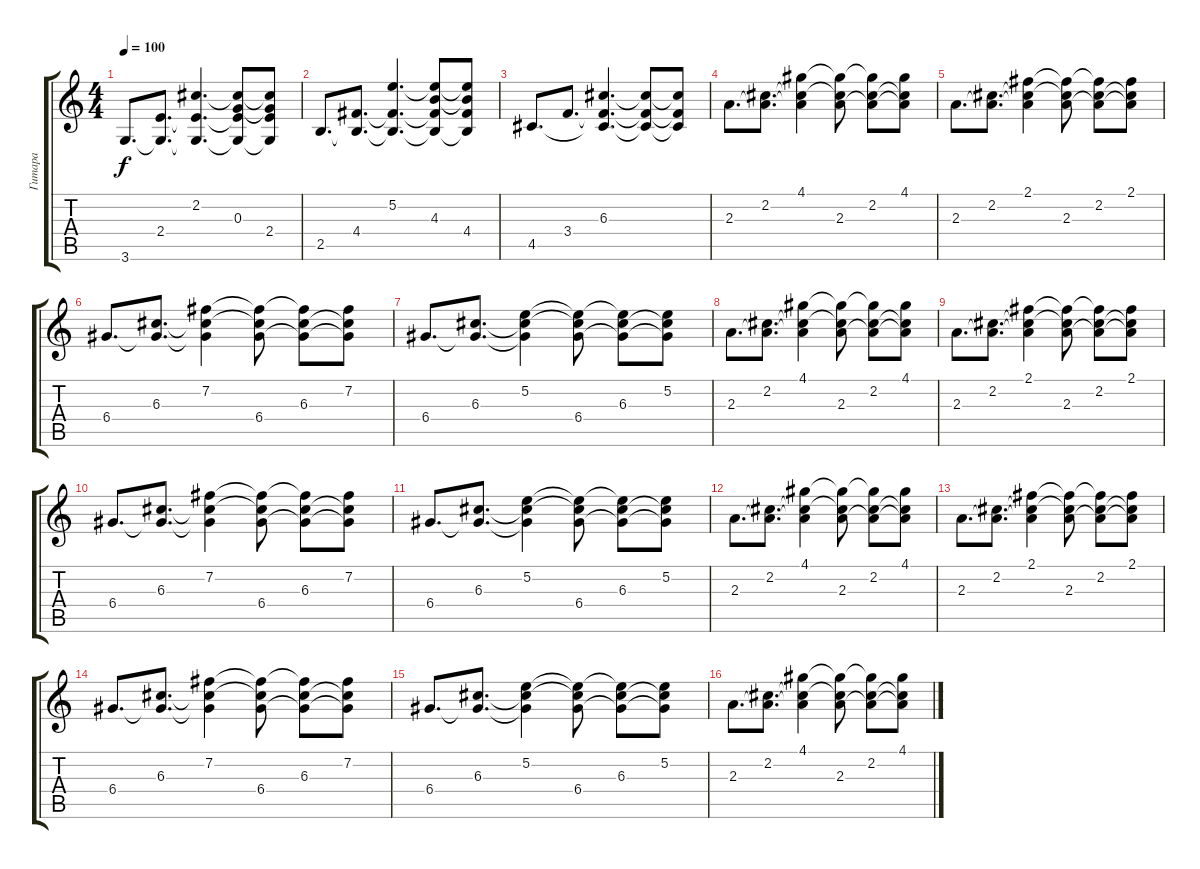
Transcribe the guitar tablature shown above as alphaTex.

\track ("Гитара" "Гитара") {instrument acousticguitarsteel}
\staff {score tabs}
\tuning (E4 B3 G3 D3 A2 E2) {hide}
\ts (4 4)
\tempo 100
\clef g2
\ks c
3.6.8{d dy f} (2.4 3.6{t}).8{d} (2.2 2.4{t} 3.6{t}).4{d} (2.2{t} 0.3 2.4{t} 3.6{t}).8 (2.2{t} 0.3{t} 2.4 3.6{t}).8 |
2.5.8{d} (4.4 2.5{t}).8{d} (5.2 4.4{t} 2.5{t}).4{d} (5.2{t} 4.3 4.4{t} 2.5{t}).8 (5.2{t} 4.3{t} 4.4 2.5{t}).8 |
4.5.8{d} 3.4.8{d} (6.3 3.4{t} 4.5{t}).4{d} (6.3{t} 3.4{t} 4.5{t}).8 (6.3{t} 3.4{t} 4.5{t}).8 |
2.3.8{d volume 16 balance 4} (2.2 2.3{t}).8{d} (4.1 2.2{t} 2.3{t}).4 (4.1{t} 2.2{t} 2.3).8 (4.1{t} 2.2 2.3{t}).8 (4.1 2.2{t} 2.3{t}).8 |
2.3.8{d} (2.2 2.3{t}).8{d} (2.1 2.2{t} 2.3{t}).4 (2.1{t} 2.2{t} 2.3).8 (2.1{t} 2.2 2.3{t}).8 (2.1 2.2{t} 2.3{t}).8 |
6.4.8{d} (6.3 6.4{t}).8{d} (7.2 6.3{t} 6.4{t}).4 (7.2{t} 6.3{t} 6.4).8 (7.2{t} 6.3 6.4{t}).8 (7.2 6.3{t} 6.4{t}).8 |
6.4.8{d} (6.3 6.4{t}).8{d} (5.2 6.3{t} 6.4{t}).4 (5.2{t} 6.3{t} 6.4).8 (5.2{t} 6.3 6.4{t}).8 (5.2 6.3{t} 6.4{t}).8 |
2.3.8{d} (2.2 2.3{t}).8{d} (4.1 2.2{t} 2.3{t}).4 (4.1{t} 2.2{t} 2.3).8 (4.1{t} 2.2 2.3{t}).8 (4.1 2.2{t} 2.3{t}).8 |
2.3.8{d} (2.2 2.3{t}).8{d} (2.1 2.2{t} 2.3{t}).4 (2.1{t} 2.2{t} 2.3).8 (2.1{t} 2.2 2.3{t}).8 (2.1 2.2{t} 2.3{t}).8 |
6.4.8{d} (6.3 6.4{t}).8{d} (7.2 6.3{t} 6.4{t}).4 (7.2{t} 6.3{t} 6.4).8 (7.2{t} 6.3 6.4{t}).8 (7.2 6.3{t} 6.4{t}).8 |
6.4.8{d} (6.3 6.4{t}).8{d} (5.2 6.3{t} 6.4{t}).4 (5.2{t} 6.3{t} 6.4).8 (5.2{t} 6.3 6.4{t}).8 (5.2 6.3{t} 6.4{t}).8 |
2.3.8{d} (2.2 2.3{t}).8{d} (4.1 2.2{t} 2.3{t}).4 (4.1{t} 2.2{t} 2.3).8 (4.1{t} 2.2 2.3{t}).8 (4.1 2.2{t} 2.3{t}).8 |
2.3.8{d} (2.2 2.3{t}).8{d} (2.1 2.2{t} 2.3{t}).4 (2.1{t} 2.2{t} 2.3).8 (2.1{t} 2.2 2.3{t}).8 (2.1 2.2{t} 2.3{t}).8 |
6.4.8{d} (6.3 6.4{t}).8{d} (7.2 6.3{t} 6.4{t}).4 (7.2{t} 6.3{t} 6.4).8 (7.2{t} 6.3 6.4{t}).8 (7.2 6.3{t} 6.4{t}).8 |
6.4.8{d} (6.3 6.4{t}).8{d} (5.2 6.3{t} 6.4{t}).4 (5.2{t} 6.3{t} 6.4).8 (5.2{t} 6.3 6.4{t}).8 (5.2 6.3{t} 6.4{t}).8 |
2.3.8{d} (2.2 2.3{t}).8{d} (4.1 2.2{t} 2.3{t}).4 (4.1{t} 2.2{t} 2.3).8 (4.1{t} 2.2 2.3{t}).8 (4.1 2.2{t} 2.3{t}).8
